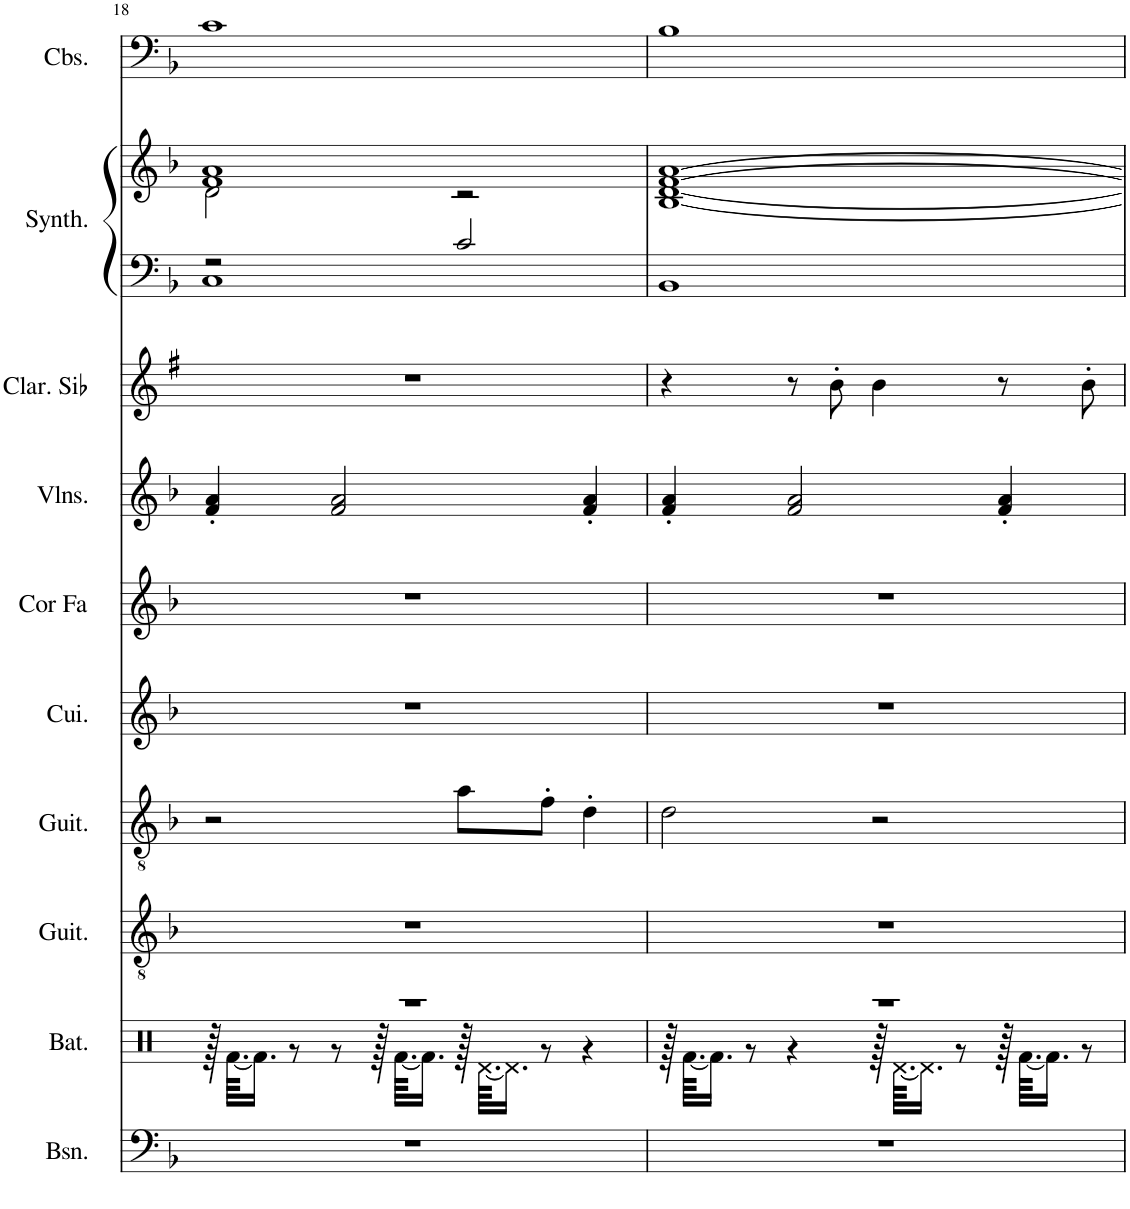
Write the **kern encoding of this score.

**kern	**kern	**kern	**kern	**kern	**kern	**kern	**kern	**kern	**kern	**kern
*part10	*part9	*part8	*part7	*part6	*part5	*part4	*part3	*part2	*part2	*part1
*staff11	*staff10	*staff9	*staff8	*staff7	*staff6	*staff5	*staff4	*staff3	*staff2	*staff1
*I"Basson, Bassoon	*I"Batterie	*I"Guitare acoustique, Acoustic Guitar (steel)	*I"Guitare classique, Acoustic Guitar (nylon)	*I"Cuivres, Brass Section	*I"Cor en Fa, French Horn	*I"Violons, String Ensemble 1	*I"Clarinette en Sib	*I"Synthétiseur d'instruments à cordes, Synth Strings 1	*	*I"Contrebasses, String Ensemble 1
*I'Bsn.	*I'Bat.	*I'Guit.	*I'Guit.	*I'Cui.	*I'Cor Fa	*I'Vlns.	*I'Clar. Sib	*I'Synth.	*	*I'Cbs.
!!LO:PB:g=z
*clefF4	*clefX	*clefGv2	*clefGv2	*clefG2	*clefG2	*clefG2	*clefG2	*clefF4	*clefG2	*clefF4
*	*	*	*	*	*Trd4c7	*	*Trd1c2	*	*	*Trd7c12
*k[b-]	*k[]	*k[b-]	*k[b-]	*k[b-]	*k[b-]	*k[b-]	*k[f#]	*k[b-]	*k[b-]	*k[b-]
*M4/4	*M4/4	*M4/4	*M4/4	*M4/4	*M4/4	*M4/4	*M4/4	*M4/4	*M4/4	*M4/4
=18	=18	=18	=18	=18	=18	=18	=18	=18	=18	=18
*	*^	*	*	*	*	*	*	*^	*^	*
1r	1r	128r	1r	2r	1r	1r	4f/' 4a/'	1r	2r	1C	1f 1a	2d\	1c
.	.	[64.Rf\KKLL	.	.	.	.	.	.	.	.	.	.	.
.	.	16.Rf\JJ]	.	.	.	.	.	.	.	.	.	.	.
.	.	8r	.	.	.	.	.	.	.	.	.	.	.
.	.	8r	.	.	.	.	2f/ 2a/	.	.	.	.	.	.
.	.	128r	.	.	.	.	.	.	.	.	.	.	.
.	.	[64.Rf\KKLL	.	.	.	.	.	.	.	.	.	.	.
.	.	16.Rf\JJ]	.	.	.	.	.	.	.	.	.	.	.
.	.	128r	.	8a\L	.	.	.	.	2c/	.	.	2r	.
.	.	[64.Rd\KKLL	.	.	.	.	.	.	.	.	.	.	.
.	.	16.Rd\JJ]	.	.	.	.	.	.	.	.	.	.	.
.	.	8r	.	8f'\J	.	.	.	.	.	.	.	.	.
.	.	4r	.	4d'\	.	.	4f/' 4a/'	.	.	.	.	.	.
*	*	*	*	*	*	*	*	*	*v	*v	*	*	*
*	*	*	*	*	*	*	*	*	*	*v	*v	*
=19	=19	=19	=19	=19	=19	=19	=19	=19	=19	=19	=19
1r	1r	128r	1r	2d\	1r	1r	4f/' 4a/'	4r	1BB-	[1B- [1d [1f [1a	1B-
.	.	[64.Rf\KKLL	.	.	.	.	.	.	.	.	.
.	.	16.Rf\JJ]	.	.	.	.	.	.	.	.	.
.	.	8r	.	.	.	.	.	.	.	.	.
.	.	4r	.	.	.	.	2f/ 2a/	8r	.	.	.
.	.	.	.	.	.	.	.	8b'\	.	.	.
.	.	128r	.	2r	.	.	.	4b\	.	.	.
.	.	[64.Rd\KKLL	.	.	.	.	.	.	.	.	.
.	.	16.Rd\JJ]	.	.	.	.	.	.	.	.	.
.	.	8r	.	.	.	.	.	.	.	.	.
.	.	128r	.	.	.	.	4f/' 4a/'	8r	.	.	.
.	.	[64.Rf\KKLL	.	.	.	.	.	.	.	.	.
.	.	16.Rf\JJ]	.	.	.	.	.	.	.	.	.
.	.	8r	.	.	.	.	.	8b'\	.	.	.
*	*v	*v	*	*	*	*	*	*	*	*	*
=	=	=	=	=	=	=	=	=	=	=
*-	*-	*-	*-	*-	*-	*-	*-	*-	*-	*-
